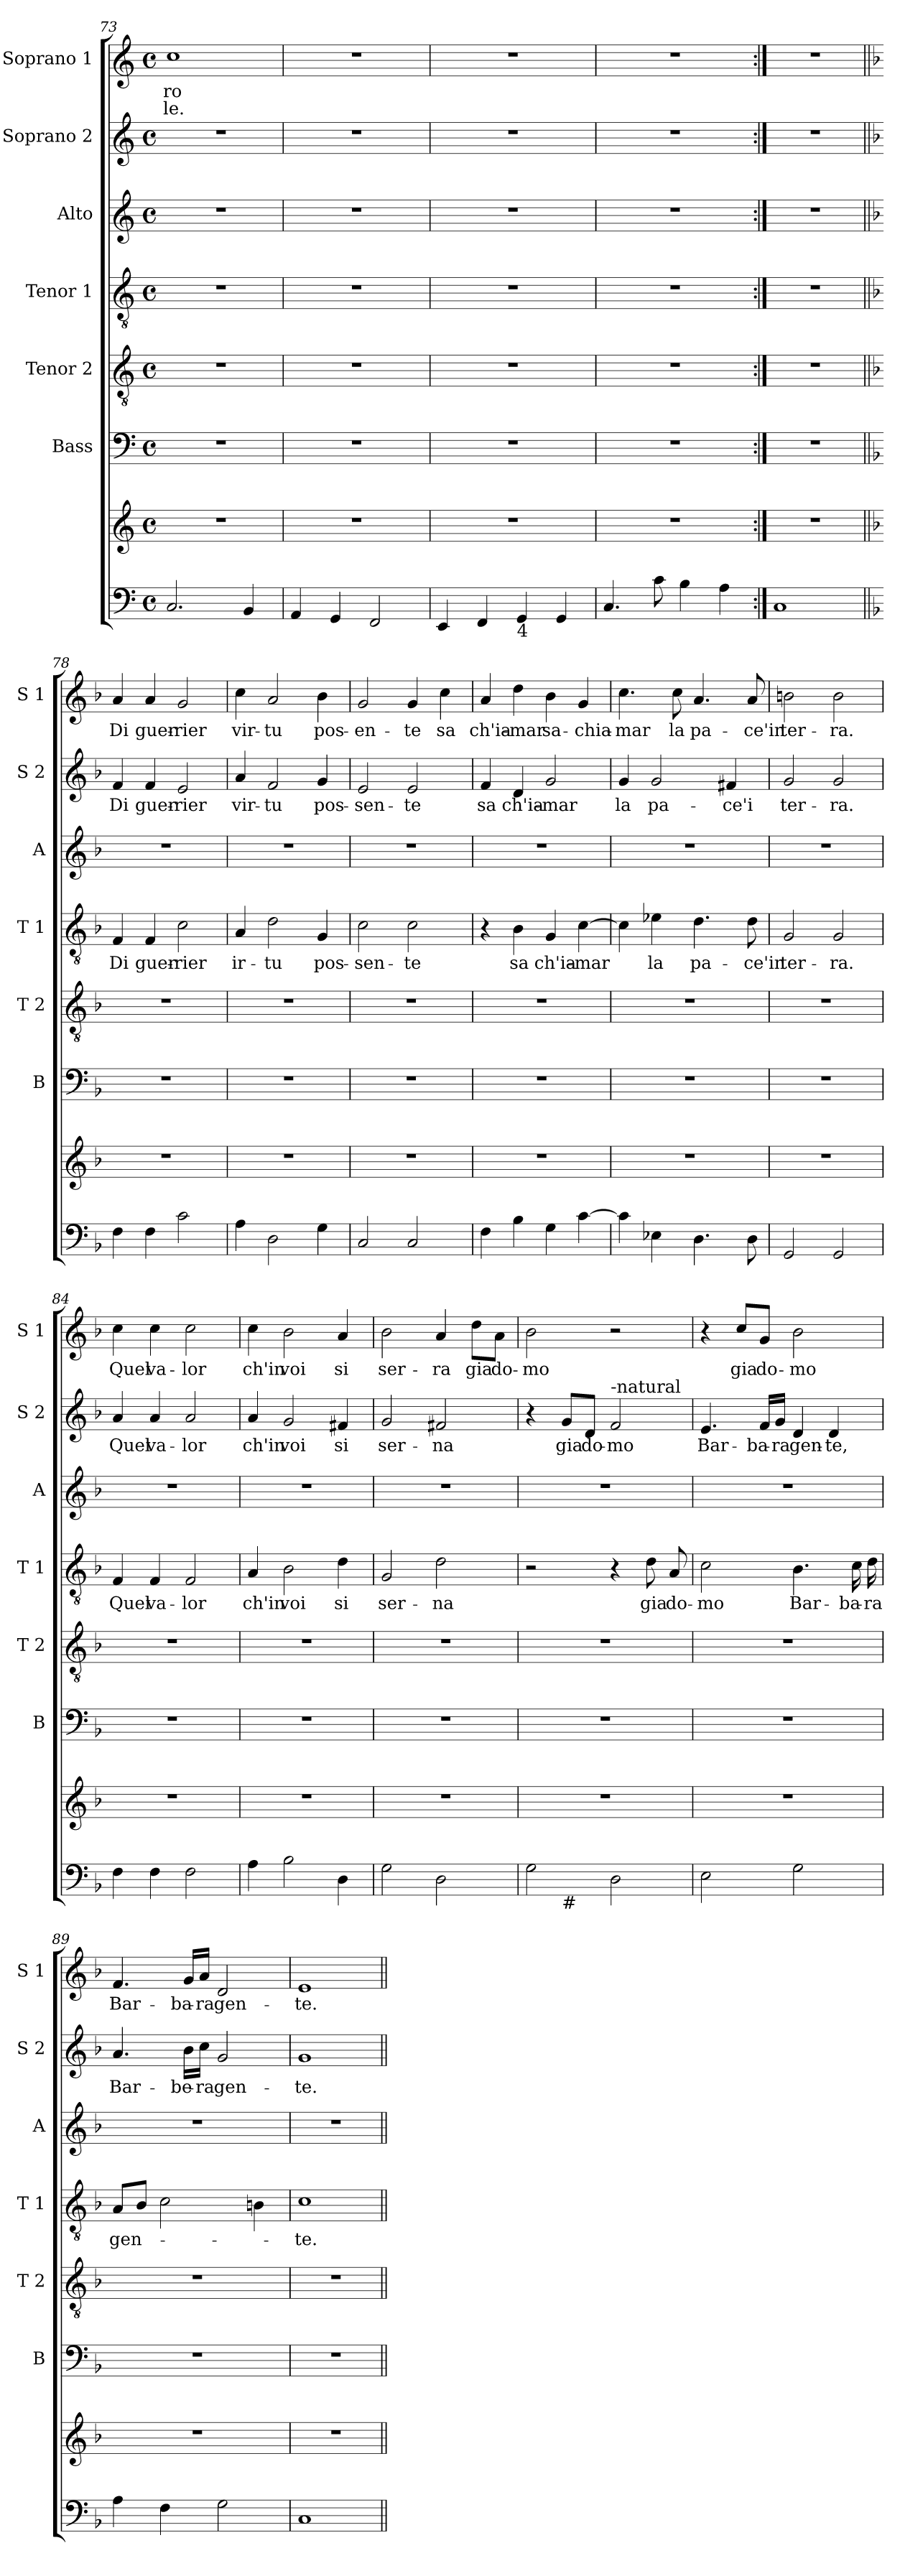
**kern	**kern	**kern	**kern	**kern	**text	**kern	**kern	**text	**kern	**text	**text
*part7	*part7	*part6	*part5	*part4	*part4	*part3	*part2	*part2	*part1	*part1	*part1
*staff8	*staff7	*staff6	*staff5	*staff4	*staff4	*staff3	*staff2	*staff2	*staff1	*staff1	*staff1
*	*	*I"Bass	*I"Tenor 2	*I"Tenor 1	*	*I"Alto	*I"Soprano 2	*	*I"Soprano 1	*	*
*	*	*I'B	*I'T 2	*I'T 1	*	*I'A	*I'S 2	*	*I'S 1	*	*
*clefF4	*clefG2	*clefF4	*clefGv2	*clefGv2	*	*clefG2	*clefG2	*	*clefG2	*	*
*k[]	*k[]	*k[]	*k[]	*k[]	*	*k[]	*k[]	*	*k[]	*	*
*C:	*C:	*C:	*C:	*C:	*	*C:	*C:	*	*C:	*	*
*M4/4	*M4/4	*M4/4	*M4/4	*M4/4	*	*M4/4	*M4/4	*	*M4/4	*	*
*met(c)	*met(c)	*met(c)	*met(c)	*met(c)	*	*met(c)	*met(c)	*	*met(c)	*	*
=73	=73	=73	=73	=73	=73	=73	=73	=73	=73	=73	=73
2.C/	1r	1r	1r	1r	.	1r	1r	.	1cc	-ro	-le.
4BB/	.	.	.	.	.	.	.	.	.	.	.
=74	=74	=74	=74	=74	=74	=74	=74	=74	=74	=74	=74
4AA/	1r	1r	1r	1r	.	1r	1r	.	1r	.	.
4GG/	.	.	.	.	.	.	.	.	.	.	.
2FF/	.	.	.	.	.	.	.	.	.	.	.
=75	=75	=75	=75	=75	=75	=75	=75	=75	=75	=75	=75
4EE/	1r	1r	1r	1r	.	1r	1r	.	1r	.	.
4FF/	.	.	.	.	.	.	.	.	.	.	.
!LO:TX:b:t=4	!	!	!	!	!	!	!	!	!	!	!
4GG/	.	.	.	.	.	.	.	.	.	.	.
4GG/	.	.	.	.	.	.	.	.	.	.	.
=76	=76	=76	=76	=76	=76	=76	=76	=76	=76	=76	=76
4.C/	1r	1r	1r	1r	.	1r	1r	.	1r	.	.
8c\	.	.	.	.	.	.	.	.	.	.	.
4B\	.	.	.	.	.	.	.	.	.	.	.
4A\	.	.	.	.	.	.	.	.	.	.	.
=77:|!	=77:|!	=77:|!	=77:|!	=77:|!	=77:|!	=77:|!	=77:|!	=77:|!	=77:|!	=77:|!	=77:|!
1C	1r	1r	1r	1r	.	1r	1r	.	1r	.	.
!!LO:LB:g=z
=78||	=78||	=78||	=78||	=78||	=78||	=78||	=78||	=78||	=78||	=78||	=78||
*k[b-]	*k[b-]	*k[b-]	*k[b-]	*k[b-]	*	*k[b-]	*k[b-]	*	*k[b-]	*	*
*F:	*F:	*F:	*F:	*F:	*	*F:	*F:	*	*F:	*	*
4F\	1r	1r	1r	4F/	Di	1r	4f/	Di	4a/	Di	.
4F\	.	.	.	4F/	guer-	.	4f/	guer-	4a/	guer-	.
2c\	.	.	.	2c\	-rier	.	2e/	-rier	2g/	-rier	.
=79	=79	=79	=79	=79	=79	=79	=79	=79	=79	=79	=79
4A\	1r	1r	1r	4A/	ir-	1r	4a/	vir-	4cc\	vir-	.
2D\	.	.	.	2d\	-tu	.	2f/	-tu	2a/	-tu	.
4G\	.	.	.	4G/	pos-	.	4g/	pos-	4b-\	pos-	.
=80	=80	=80	=80	=80	=80	=80	=80	=80	=80	=80	=80
2C/	1r	1r	1r	2c\	-sen-	1r	2e/	-sen-	2g/	-en-	.
2C/	.	.	.	2c\	-te	.	2e/	-te	4g/	-te	.
.	.	.	.	.	.	.	.	.	4cc\	sa	.
=81	=81	=81	=81	=81	=81	=81	=81	=81	=81	=81	=81
4F\	1r	1r	1r	4r	.	1r	4f/	sa	4a/	ch'ia-	.
4B-\	.	.	.	4B-\	sa	.	4d/	ch'ia-	4dd\	-mar	.
4G\	.	.	.	4G/	ch'ia-	.	2g/	-mar	4b-\	sa-	.
[4c\	.	.	.	[4c\	-mar	.	.	.	4g/	-chia-	.
=82	=82	=82	=82	=82	=82	=82	=82	=82	=82	=82	=82
4c\]	1r	1r	1r	4c\]	.	1r	4g/	la	4.cc\	-mar	.
4E-X\	.	.	.	4e-X\	la	.	2g/	pa-	.	.	.
.	.	.	.	.	.	.	.	.	8cc\	la	.
4.D\	.	.	.	4.d\	pa-	.	.	.	4.a/	pa-	.
.	.	.	.	.	.	.	4f#X/	-ce'i	.	.	.
8D\	.	.	.	8d\	-ce'in	.	.	.	8a/	-ce'in	.
=83	=83	=83	=83	=83	=83	=83	=83	=83	=83	=83	=83
2GG/	1r	1r	1r	2G/	ter-	1r	2g/	ter-	2bn\	ter-	.
2GG/	.	.	.	2G/	-ra.	.	2g/	-ra.	2b\	-ra.	.
=84	=84	=84	=84	=84	=84	=84	=84	=84	=84	=84	=84
4F\	1r	1r	1r	4F/	Quel	1r	4a/	Quel	4cc\	Quel	.
4F\	.	.	.	4F/	va-	.	4a/	va-	4cc\	va-	.
2F\	.	.	.	2F/	-lor	.	2a/	-lor	2cc\	-lor	.
!!LO:LB:g=z
=85	=85	=85	=85	=85	=85	=85	=85	=85	=85	=85	=85
4A\	1r	1r	1r	4A/	ch'in	1r	4a/	ch'in	4cc\	ch'in	.
2B-\	.	.	.	2B-\	voi	.	2g/	voi	2b-\	voi	.
4D\	.	.	.	4d\	si	.	4f#X/	si	4a/	si	.
=86	=86	=86	=86	=86	=86	=86	=86	=86	=86	=86	=86
2G\	1r	1r	1r	2G/	ser-	1r	2g/	ser-	2b-\	ser-	.
2D\	.	.	.	2d\	-na	.	2f#X/	-na	4a/	-ra	.
.	.	.	.	.	.	.	.	.	8dd\L	gia	.
.	.	.	.	.	.	.	.	.	8a\J	do-	.
=87	=87	=87	=87	=87	=87	=87	=87	=87	=87	=87	=87
*^	*	*	*	*	*	*	*	*	*	*	*
2G\	4ryy	1r	1r	1r	2r	.	1r	4r	.	2b-\	-mo	.
!	!LO:TX:b:t=#	!	!	!	!	!	!	!	!	!	!	!
.	2.ryy	.	.	.	.	.	.	8g/L	gia	.	.	.
.	.	.	.	.	.	.	.	8d/J	do-	.	.	.
!	!	!	!	!	!	!	!	!LO:TX:a:t=-natural	!	!	!	!
2D\	.	.	.	.	4r	.	.	2f/	-mo	2r	.	.
.	.	.	.	.	8d\	gia	.	.	.	.	.	.
.	.	.	.	.	8A/	do-	.	.	.	.	.	.
*v	*v	*	*	*	*	*	*	*	*	*	*	*
=88	=88	=88	=88	=88	=88	=88	=88	=88	=88	=88	=88
2E\	1r	1r	1r	2c\	-mo	1r	4.e/	Bar-	4r	.	.
.	.	.	.	.	.	.	.	.	8cc/L	gia	.
.	.	.	.	.	.	.	16f/LL	-ba-	8g/J	do-	.
.	.	.	.	.	.	.	16g/JJ	-ra	.	.	.
2G\	.	.	.	4.B-\	Bar-	.	4d/	gen-	2b-\	-mo	.
.	.	.	.	.	.	.	4d/	-te,	.	.	.
.	.	.	.	16c\	-ba-	.	.	.	.	.	.
.	.	.	.	16d\	-ra	.	.	.	.	.	.
=89	=89	=89	=89	=89	=89	=89	=89	=89	=89	=89	=89
4A\	1r	1r	1r	8A/L	gen-	1r	4.a/	Bar-	4.f/	Bar-	.
.	.	.	.	8B-/J	.	.	.	.	.	.	.
4F\	.	.	.	2c\	.	.	.	.	.	.	.
.	.	.	.	.	.	.	16b-\LL	-be-	16g/LL	-ba-	.
.	.	.	.	.	.	.	16cc\JJ	-ra	16a/JJ	-ra	.
2G\	.	.	.	.	.	.	2g/	gen-	2d/	gen-	.
.	.	.	.	4Bn\	.	.	.	.	.	.	.
=90	=90	=90	=90	=90	=90	=90	=90	=90	=90	=90	=90
1C	1r	1r	1r	1c	-te.	1r	1g	-te.	1e	-te.	.
=||	=||	=||	=||	=||	=||	=||	=||	=||	=||	=||	=||
*-	*-	*-	*-	*-	*-	*-	*-	*-	*-	*-	*-
